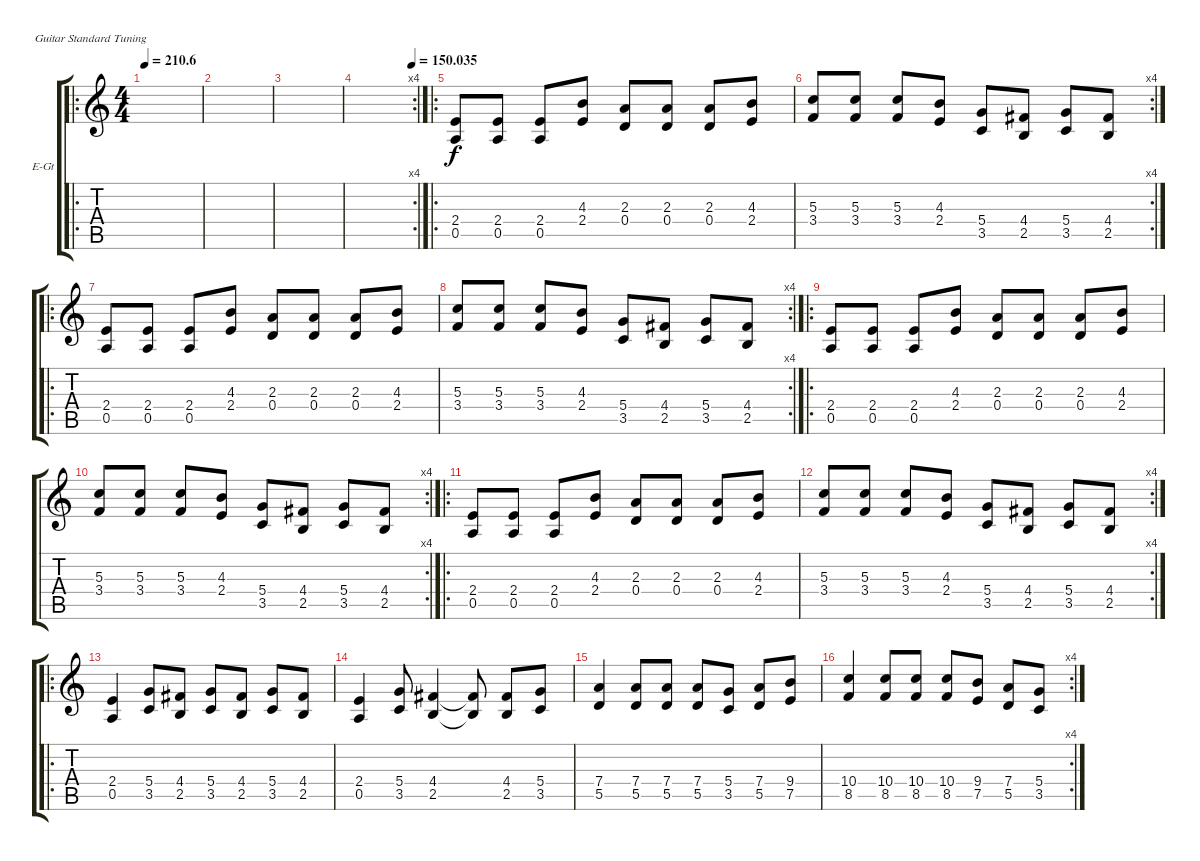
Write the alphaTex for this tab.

\defaultSystemsLayout 4
\bracketExtendMode groupsimilarinstruments
\firstSystemTrackNameOrientation horizontal
\otherSystemsTrackNameOrientation horizontal
\track ("Rhythm Guitar" "E-Gt") {instrument overdrivenguitar}
\staff {score tabs}
\tuning (E4 B3 G3 D3 A2 E2)
\ro
\ts (4 4)
\tempo
210.6
\accidentals auto
\clef g2
\ottava regular
\simile none
\ks c
|
|
|
\rc 4
\tempo (150.035 1)
|
\ro
(0.5 2.4).8 (0.5 2.4).8 (0.5 2.4).8 (2.4 4.3).8 (0.4 2.3).8 (0.4 2.3).8 (0.4 2.3).8 (2.4 4.3).8 |
\rc 4
(3.4 5.3).8 (3.4 5.3).8 (3.4 5.3).8 (2.4 4.3).8 (5.4 3.5).8 (4.4 2.5).8 (5.4 3.5).8 (4.4 2.5).8 |
\ro
(0.5 2.4).8 (0.5 2.4).8 (0.5 2.4).8 (2.4 4.3).8 (0.4 2.3).8 (0.4 2.3).8 (0.4 2.3).8 (2.4 4.3).8 |
\rc 4
(3.4 5.3).8 (3.4 5.3).8 (3.4 5.3).8 (2.4 4.3).8 (5.4 3.5).8 (4.4 2.5).8 (5.4 3.5).8 (4.4 2.5).8 |
\ro
(0.5 2.4).8 (0.5 2.4).8 (0.5 2.4).8 (2.4 4.3).8 (0.4 2.3).8 (0.4 2.3).8 (0.4 2.3).8 (2.4 4.3).8 |
\rc 4
(3.4 5.3).8 (3.4 5.3).8 (3.4 5.3).8 (2.4 4.3).8 (5.4 3.5).8 (4.4 2.5).8 (5.4 3.5).8 (4.4 2.5).8 |
\ro
(0.5 2.4).8 (0.5 2.4).8 (0.5 2.4).8 (2.4 4.3).8 (0.4 2.3).8 (0.4 2.3).8 (0.4 2.3).8 (2.4 4.3).8 |
\rc 4
(3.4 5.3).8 (3.4 5.3).8 (3.4 5.3).8 (2.4 4.3).8 (5.4 3.5).8 (4.4 2.5).8 (5.4 3.5).8 (4.4 2.5).8 |
\ro
(2.4 0.5).4 (3.5 5.4).8 (2.5 4.4).8 (3.5 5.4).8 (2.5 4.4).8 (3.5 5.4).8 (2.5 4.4).8 |
(0.5 2.4).4 (5.4 3.5).8 (4.4 2.5).4 (2.5{t} 4.4{t}).8 (2.5 4.4).8 (3.5 5.4).8 |
(5.5 7.4).4 (5.5 7.4).8 (5.5 7.4).8 (5.5 7.4).8 (3.5 5.4).8 (5.5 7.4).8 (7.5 9.4).8 |
\rc 4
(8.5 10.4).4 (8.5 10.4).8 (8.5 10.4).8 (8.5 10.4).8 (7.5 9.4).8 (5.5 7.4).8 (3.5 5.4).8
